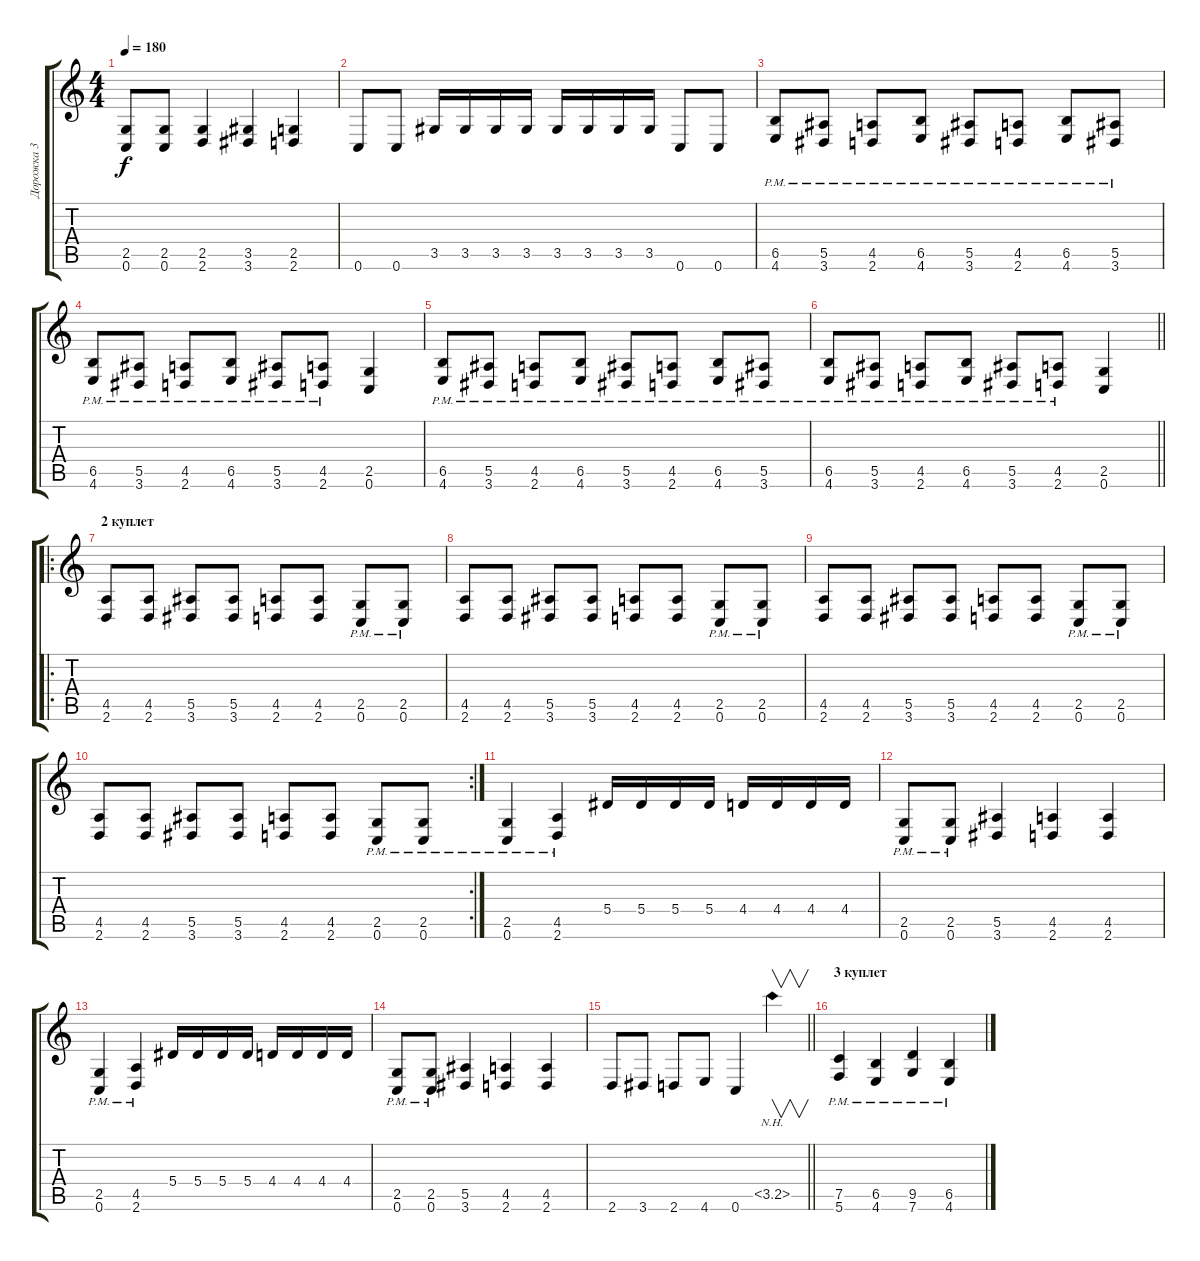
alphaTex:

\track ("Дорожка 3" "Дорожка 3") {instrument distortionguitar}
\staff {score tabs}
\tuning (C4 G3 Eb3 Bb2 F2 C2) {hide}
\ts (4 4)
\tempo 180
\clef g2
\ks c
(2.5 0.6).8{dy f} (2.5 0.6).8 (2.5 2.6).4 (3.5 3.6).4 (2.5 2.6).4 |
0.6.8 0.6.8 3.5.16 3.5.16 3.5.16 3.5.16 3.5.16 3.5.16 3.5.16 3.5.16 0.6.8 0.6.8 |
(6.5{pm} 4.6{pm}).8 (5.5{pm} 3.6{pm}).8 (4.5{pm} 2.6{pm}).8 (6.5{pm} 4.6{pm}).8 (5.5{pm} 3.6{pm}).8 (4.5{pm} 2.6{pm}).8 (6.5{pm} 4.6{pm}).8 (5.5{pm} 3.6{pm}).8 |
(6.5{pm} 4.6{pm}).8 (5.5{pm} 3.6{pm}).8 (4.5{pm} 2.6{pm}).8 (6.5{pm} 4.6{pm}).8 (5.5{pm} 3.6{pm}).8 (4.5{pm} 2.6{pm}).8 (2.5 0.6).4 |
(6.5{pm} 4.6{pm}).8 (5.5{pm} 3.6{pm}).8 (4.5{pm} 2.6{pm}).8 (6.5{pm} 4.6{pm}).8 (5.5{pm} 3.6{pm}).8 (4.5{pm} 2.6{pm}).8 (6.5{pm} 4.6{pm}).8 (5.5{pm} 3.6{pm}).8 |
\barLineRight lightlight
(6.5{pm} 4.6{pm}).8 (5.5{pm} 3.6{pm}).8 (4.5{pm} 2.6{pm}).8 (6.5{pm} 4.6{pm}).8 (5.5{pm} 3.6{pm}).8 (4.5{pm} 2.6{pm}).8 (2.5 0.6).4 |
\ro
\section ("" "2 куплет")
(4.5 2.6).8 (4.5 2.6).8 (5.5 3.6).8 (5.5 3.6).8 (4.5 2.6).8 (4.5 2.6).8 (2.5 0.6{pm}).8 (2.5 0.6{pm}).8 |
(4.5 2.6).8 (4.5 2.6).8 (5.5 3.6).8 (5.5 3.6).8 (4.5 2.6).8 (4.5 2.6).8 (2.5 0.6{pm}).8 (2.5 0.6{pm}).8 |
(4.5 2.6).8 (4.5 2.6).8 (5.5 3.6).8 (5.5 3.6).8 (4.5 2.6).8 (4.5 2.6).8 (2.5 0.6{pm}).8 (2.5 0.6{pm}).8 |
\rc 2
(4.5 2.6).8 (4.5 2.6).8 (5.5 3.6).8 (5.5 3.6).8 (4.5 2.6).8 (4.5 2.6).8 (2.5 0.6{pm}).8 (2.5 0.6{pm}).8 |
(2.5{pm} 0.6).4 (4.5 2.6{pm}).4 5.4.16 5.4.16 5.4.16 5.4.16 4.4.16 4.4.16 4.4.16 4.4.16 |
(2.5{pm} 0.6).8 (2.5 0.6{pm}).8 (5.5 3.6).4 (4.5 2.6).4 (4.5 2.6).4 |
(2.5{pm} 0.6).4 (4.5 2.6{pm}).4 5.4.16 5.4.16 5.4.16 5.4.16 4.4.16 4.4.16 4.4.16 4.4.16 |
(2.5{pm} 0.6).8 (2.5 0.6{pm}).8 (5.5 3.6).4 (4.5 2.6).4 (4.5 2.6).4 |
\barLineRight lightlight
2.6.8 3.6.8 2.6.8 4.6.8 0.6.4 3.5{nh}.4{v} |
\section ("" "3 куплет")
(7.5{pm} 5.6{pm}).4 (6.5{pm} 4.6{pm}).4 (9.5{pm} 7.6{pm}).4 (6.5{pm} 4.6{pm}).4
